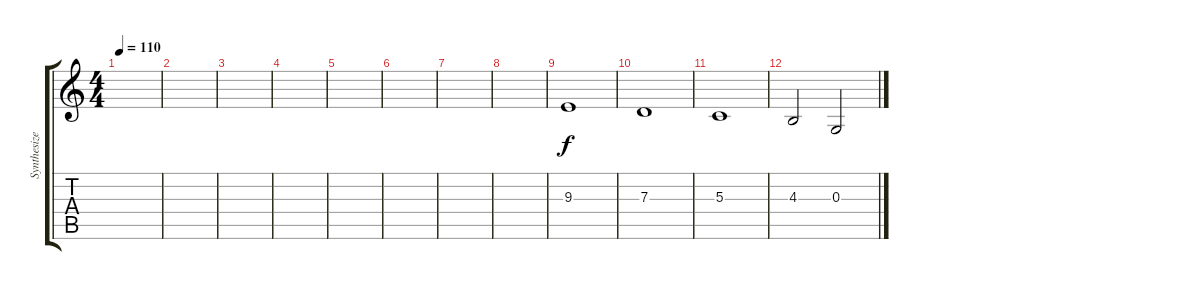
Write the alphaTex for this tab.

\track ("Synthesizer " "Synthesize") {instrument synthstrings1}
\staff {score tabs}
\tuning (E4 B3 G3 D3 A2 E2) {hide}
\ts (4 4)
\tempo 110
\clef g2
\ks c
|
|
|
|
|
|
|
|
9.3.1 |
7.3.1 |
5.3.1 |
4.3.2 0.3.2
